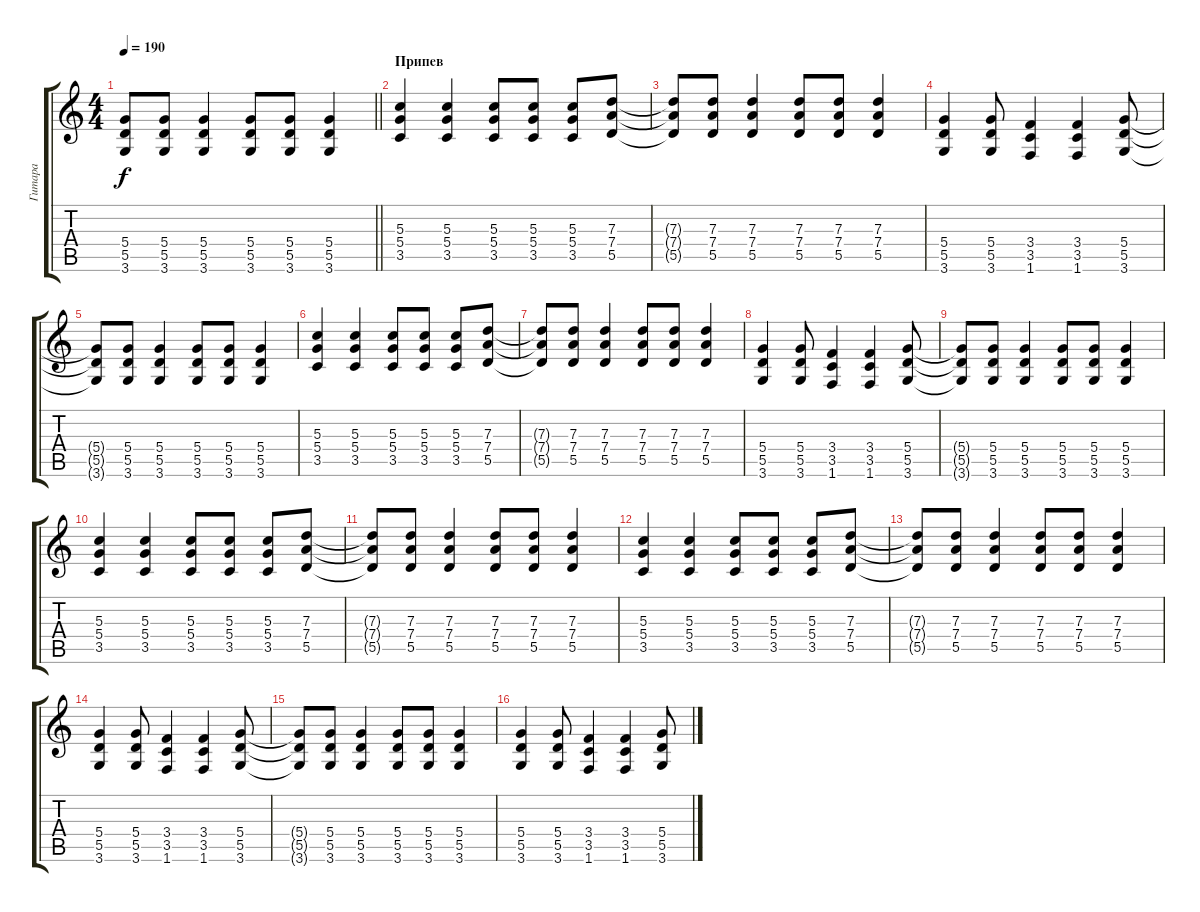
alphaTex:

\track ("Гитара" "Гитара") {instrument distortionguitar}
\staff {score tabs}
\tuning (E4 B3 G3 D3 A2 E2) {hide}
\ts (4 4)
\tempo 190
\clef g2
\barLineRight lightlight
\ks c
(5.4{t} 5.5{t} 3.6{t}).8{dy f} (5.4 5.5 3.6).8 (5.4 5.5 3.6).4 (5.4 5.5 3.6).8 (5.4 5.5 3.6).8 (5.4 5.5 3.6).4 |
\section ("" "Припев")
(5.3 5.4 3.5).4 (5.3 5.4 3.5).4 (5.3 5.4 3.5).8 (5.3 5.4 3.5).8 (5.3 5.4 3.5).8 (7.3 7.4 5.5).8 |
(7.3{t} 7.4{t} 5.5{t}).8 (7.3 7.4 5.5).8 (7.3 7.4 5.5).4 (7.3 7.4 5.5).8 (7.3 7.4 5.5).8 (7.3 7.4 5.5).4 |
(5.4 5.5 3.6).4 (5.4 5.5 3.6).8 (3.4 3.5 1.6).4 (3.4 3.5 1.6).4 (5.4 5.5 3.6).8 |
(5.4{t} 5.5{t} 3.6{t}).8 (5.4 5.5 3.6).8 (5.4 5.5 3.6).4 (5.4 5.5 3.6).8 (5.4 5.5 3.6).8 (5.4 5.5 3.6).4 |
(5.3 5.4 3.5).4 (5.3 5.4 3.5).4 (5.3 5.4 3.5).8 (5.3 5.4 3.5).8 (5.3 5.4 3.5).8 (7.3 7.4 5.5).8 |
(7.3{t} 7.4{t} 5.5{t}).8 (7.3 7.4 5.5).8 (7.3 7.4 5.5).4 (7.3 7.4 5.5).8 (7.3 7.4 5.5).8 (7.3 7.4 5.5).4 |
(5.4 5.5 3.6).4 (5.4 5.5 3.6).8 (3.4 3.5 1.6).4 (3.4 3.5 1.6).4 (5.4 5.5 3.6).8 |
(5.4{t} 5.5{t} 3.6{t}).8 (5.4 5.5 3.6).8 (5.4 5.5 3.6).4 (5.4 5.5 3.6).8 (5.4 5.5 3.6).8 (5.4 5.5 3.6).4 |
(5.3 5.4 3.5).4 (5.3 5.4 3.5).4 (5.3 5.4 3.5).8 (5.3 5.4 3.5).8 (5.3 5.4 3.5).8 (7.3 7.4 5.5).8 |
(7.3{t} 7.4{t} 5.5{t}).8 (7.3 7.4 5.5).8 (7.3 7.4 5.5).4 (7.3 7.4 5.5).8 (7.3 7.4 5.5).8 (7.3 7.4 5.5).4 |
(5.3 5.4 3.5).4 (5.3 5.4 3.5).4 (5.3 5.4 3.5).8 (5.3 5.4 3.5).8 (5.3 5.4 3.5).8 (7.3 7.4 5.5).8 |
(7.3{t} 7.4{t} 5.5{t}).8 (7.3 7.4 5.5).8 (7.3 7.4 5.5).4 (7.3 7.4 5.5).8 (7.3 7.4 5.5).8 (7.3 7.4 5.5).4 |
(5.4 5.5 3.6).4 (5.4 5.5 3.6).8 (3.4 3.5 1.6).4 (3.4 3.5 1.6).4 (5.4 5.5 3.6).8 |
(5.4{t} 5.5{t} 3.6{t}).8 (5.4 5.5 3.6).8 (5.4 5.5 3.6).4 (5.4 5.5 3.6).8 (5.4 5.5 3.6).8 (5.4 5.5 3.6).4 |
(5.4 5.5 3.6).4 (5.4 5.5 3.6).8 (3.4 3.5 1.6).4 (3.4 3.5 1.6).4 (5.4 5.5 3.6).8
